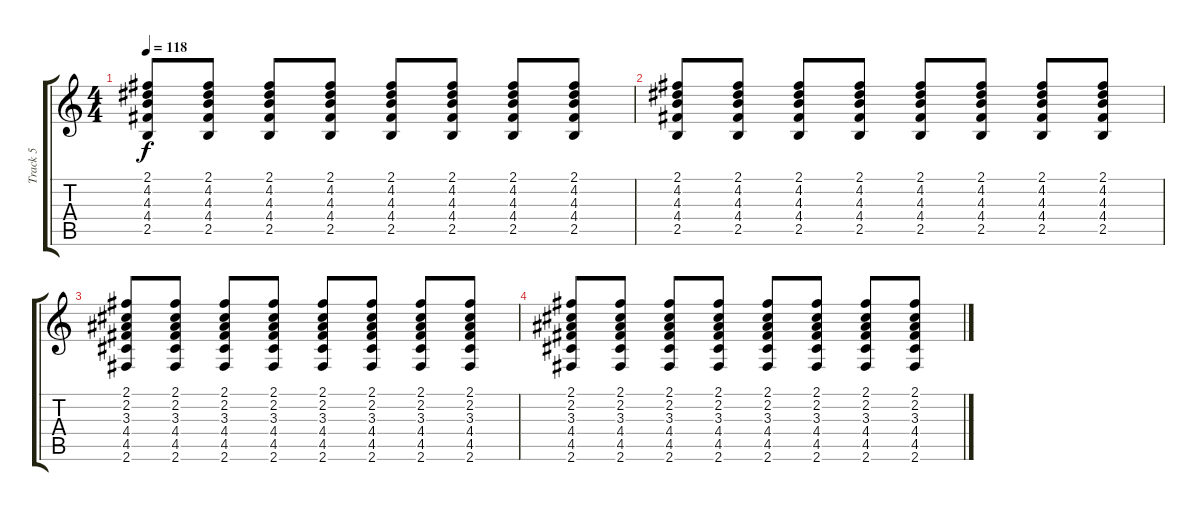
\track ("Track 5" "Track 5") {instrument overdrivenguitar}
\staff {score tabs}
\tuning (E4 B3 G3 D3 A2 E2) {hide}
\ts (4 4)
\tempo 118
\clef g2
\ks c
(2.1 4.2 4.3 4.4 2.5).8{dy f} (2.1 4.2 4.3 4.4 2.5).8 (2.1 4.2 4.3 4.4 2.5).8 (2.1 4.2 4.3 4.4 2.5).8 (2.1 4.2 4.3 4.4 2.5).8 (2.1 4.2 4.3 4.4 2.5).8 (2.1 4.2 4.3 4.4 2.5).8 (2.1 4.2 4.3 4.4 2.5).8 |
(2.1 4.2 4.3 4.4 2.5).8 (2.1 4.2 4.3 4.4 2.5).8 (2.1 4.2 4.3 4.4 2.5).8 (2.1 4.2 4.3 4.4 2.5).8 (2.1 4.2 4.3 4.4 2.5).8 (2.1 4.2 4.3 4.4 2.5).8 (2.1 4.2 4.3 4.4 2.5).8 (2.1 4.2 4.3 4.4 2.5).8 |
(2.1 2.2 3.3 4.4 4.5 2.6).8 (2.1 2.2 3.3 4.4 4.5 2.6).8 (2.1 2.2 3.3 4.4 4.5 2.6).8 (2.1 2.2 3.3 4.4 4.5 2.6).8 (2.1 2.2 3.3 4.4 4.5 2.6).8 (2.1 2.2 3.3 4.4 4.5 2.6).8 (2.1 2.2 3.3 4.4 4.5 2.6).8 (2.1 2.2 3.3 4.4 4.5 2.6).8 |
(2.1 2.2 3.3 4.4 4.5 2.6).8 (2.1 2.2 3.3 4.4 4.5 2.6).8 (2.1 2.2 3.3 4.4 4.5 2.6).8 (2.1 2.2 3.3 4.4 4.5 2.6).8 (2.1 2.2 3.3 4.4 4.5 2.6).8 (2.1 2.2 3.3 4.4 4.5 2.6).8 (2.1 2.2 3.3 4.4 4.5 2.6).8 (2.1 2.2 3.3 4.4 4.5 2.6).8
